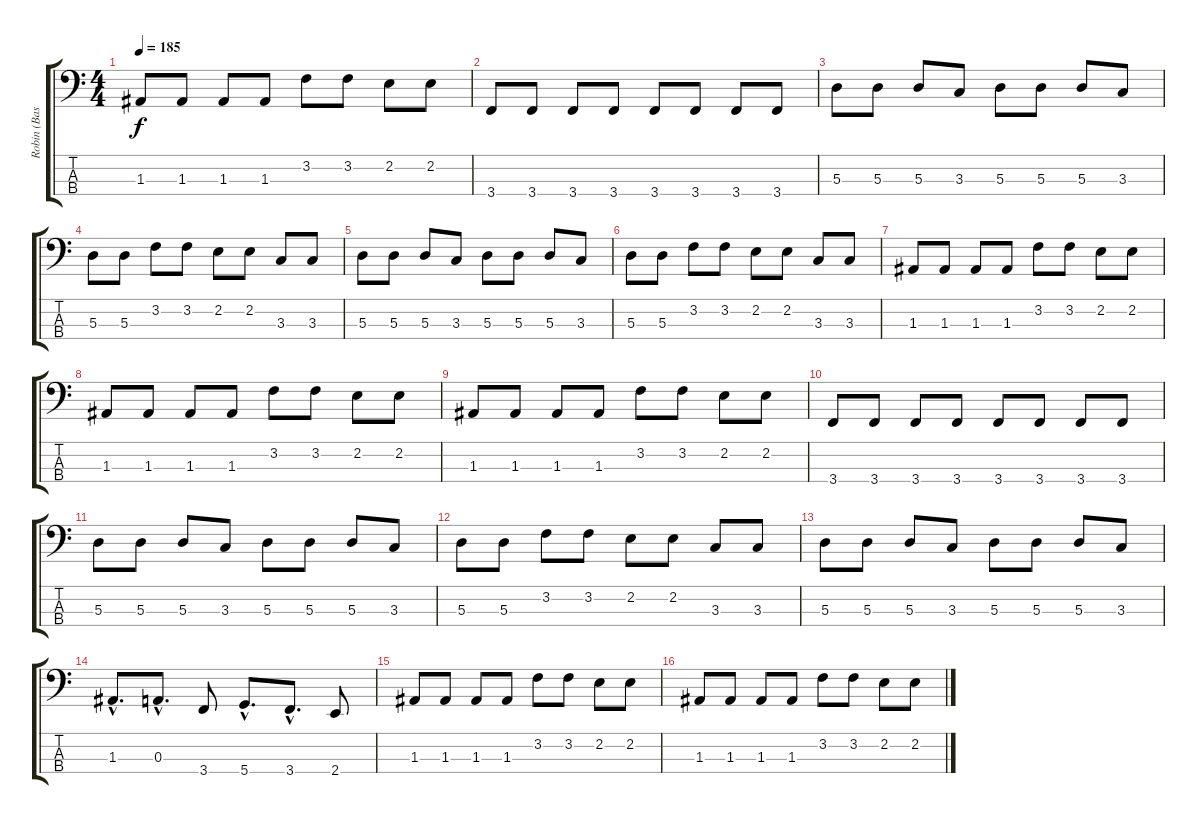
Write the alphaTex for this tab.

\track ("Robin (Bass)" "Robin (Bas") {instrument electricbassfinger}
\staff {score tabs}
\tuning (G2 D2 A1 D1) {hide}
\ts (4 4)
\tempo 185
\clef f4
\ks c
1.3.8{dy f} 1.3.8 1.3.8 1.3.8 3.2.8 3.2.8 2.2.8 2.2.8 |
3.4.8 3.4.8 3.4.8 3.4.8 3.4.8 3.4.8 3.4.8 3.4.8 |
5.3.8 5.3.8 5.3.8 3.3.8 5.3.8 5.3.8 5.3.8 3.3.8 |
5.3.8 5.3.8 3.2.8 3.2.8 2.2.8 2.2.8 3.3.8 3.3.8 |
5.3.8 5.3.8 5.3.8 3.3.8 5.3.8 5.3.8 5.3.8 3.3.8 |
5.3.8 5.3.8 3.2.8 3.2.8 2.2.8 2.2.8 3.3.8 3.3.8 |
1.3.8 1.3.8 1.3.8 1.3.8 3.2.8 3.2.8 2.2.8 2.2.8 |
1.3.8 1.3.8 1.3.8 1.3.8 3.2.8 3.2.8 2.2.8 2.2.8 |
1.3.8 1.3.8 1.3.8 1.3.8 3.2.8 3.2.8 2.2.8 2.2.8 |
3.4.8 3.4.8 3.4.8 3.4.8 3.4.8 3.4.8 3.4.8 3.4.8 |
5.3.8 5.3.8 5.3.8 3.3.8 5.3.8 5.3.8 5.3.8 3.3.8 |
5.3.8 5.3.8 3.2.8 3.2.8 2.2.8 2.2.8 3.3.8 3.3.8 |
5.3.8 5.3.8 5.3.8 3.3.8 5.3.8 5.3.8 5.3.8 3.3.8 |
1.3{hac}.8{d} 0.3{hac}.8{d} 3.4.8 5.4{hac}.8{d} 3.4{hac}.8{d} 2.4.8 |
1.3.8 1.3.8 1.3.8 1.3.8 3.2.8 3.2.8 2.2.8 2.2.8 |
1.3.8 1.3.8 1.3.8 1.3.8 3.2.8 3.2.8 2.2.8 2.2.8
